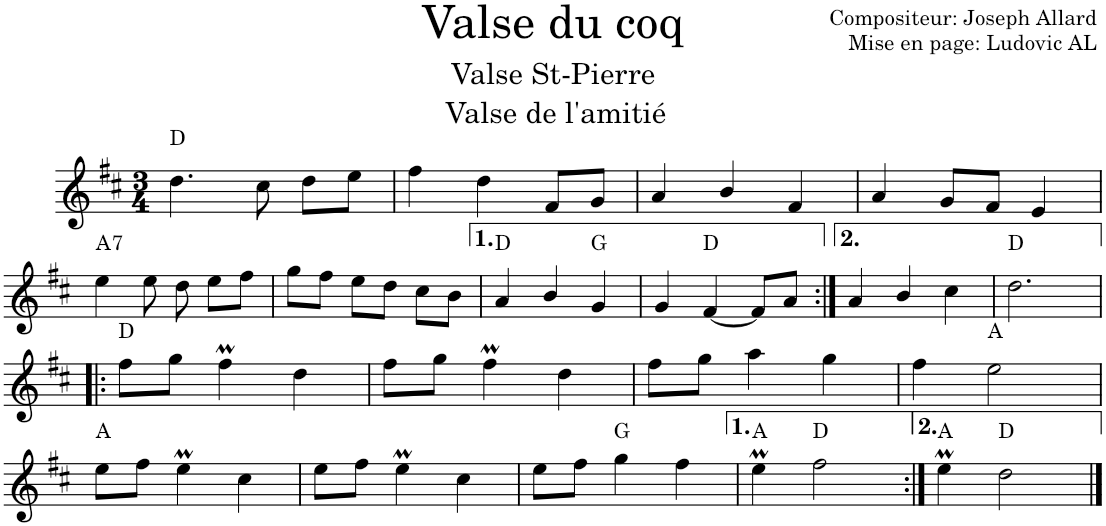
**kern	**harte
*part1	*part1
*staff1	*
*I"Voice	*
*I'V	*
*clefG2	*
*k[f#c#]	*
*M3/4	*
=1	=1
4.dd\	D:maj
8cc#\	.
8dd\L	.
8ee\J	.
=2	=2
4ff#\	.
4dd\	.
8f#/L	.
8g/J	.
=3	=3
4a/	.
4b/	.
4f#/	.
=4	=4
4a/	.
8g/L	.
8f#/J	.
4e/	.
!!LO:LB:g=z
=5	=5
!	!LO:H:kt=7
4ee\	A:7
8ee\	.
8dd\	.
8ee\L	.
8ff#\J	.
=6	=6
8gg\L	.
8ff#\J	.
8ee\L	.
8dd\J	.
8cc#\L	.
8b\J	.
=7	=7
4a/	D:maj
4b/	.
4g/	G:maj
=8	=8
4g/	.
[<4f#/	D:maj
8f#/L]	.
8a/J	.
=9:|!	=9:|!
4a/	.
4b/	.
4cc#\	.
=10	=10
2.dd\	D:maj
!!LO:LB:g=z
=11!|:	=11!|:
8ff#\L	D:maj
8gg\J	.
4ff#m\	.
4dd\	.
=12	=12
8ff#\L	.
8gg\J	.
4ff#m\	.
4dd\	.
=13	=13
8ff#\L	.
8gg\J	.
4aa\	.
4gg\	.
=14	=14
4ff#\	.
2ee\	A:maj
!!LO:LB:g=z
=15	=15
8ee\L	A:maj
8ff#\J	.
4eeM\	.
4cc#\	.
=16	=16
8ee\L	.
8ff#\J	.
4eeM\	.
4cc#\	.
=17	=17
8ee\L	.
8ff#\J	.
4gg\	G:maj
4ff#\	.
=18	=18
4eeM\	A:maj
2ff#\	D:maj
=19:|!	=19:|!
4eeM\	A:maj
2dd\	D:maj
==	==
*-	*-
